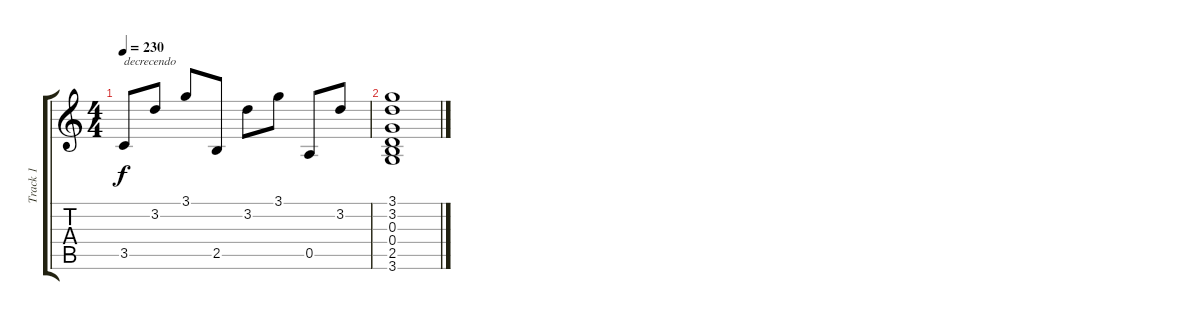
\track ("Track 1" "Track 1") {instrument acousticguitarnylon}
\staff {score tabs}
\tuning (E4 B3 G3 D3 A2 E2) {hide}
\ts (4 4)
\tempo 230
\clef g2
\ks c
3.5.8{txt "decrecendo" dy f} 3.2.8 3.1.8 2.5.8 3.2.8 3.1.8 0.5.8 3.2.8 |
(3.1 3.2 0.3 0.4 2.5 3.6).1
